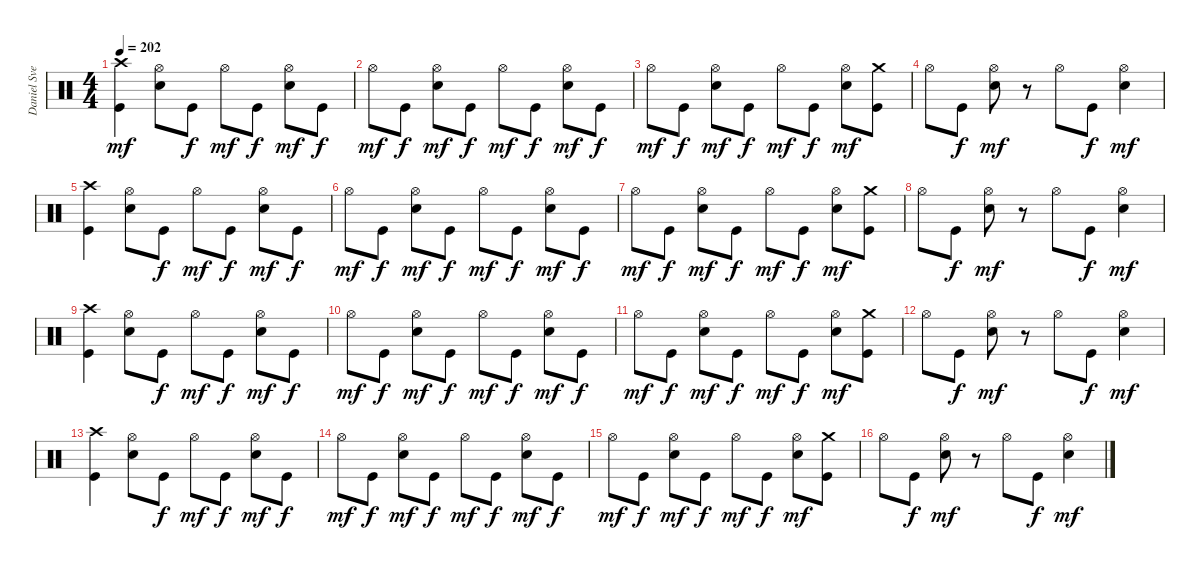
\track ("Daniel Svensson" "Daniel Sve") {instrument percussion}
\staff {score}
\articulation defaults
\ts (4 4)
\tempo 202
\clef neutral
\ks c
("Kick (hit)" "Crash high (hit)").4{dy mf} ("Electric Snare (hit)" "Hi-Hat (open)").8 "Kick (hit)".8{dy f} "Hi-Hat (open)".8{dy mf} "Kick (hit)".8{dy f} ("Electric Snare (hit)" "Hi-Hat (open)").8{dy mf} "Kick (hit)".8{dy f} |
"Hi-Hat (open)".8{dy mf} "Kick (hit)".8{dy f} ("Electric Snare (hit)" "Hi-Hat (open)").8{dy mf} "Kick (hit)".8{dy f} "Hi-Hat (open)".8{dy mf} "Kick (hit)".8{dy f} ("Electric Snare (hit)" "Hi-Hat (open)").8{dy mf} "Kick (hit)".8{dy f} |
"Hi-Hat (open)".8{dy mf} "Kick (hit)".8{dy f} ("Electric Snare (hit)" "Hi-Hat (open)").8{dy mf} "Kick (hit)".8{dy f} "Hi-Hat (open)".8{dy mf} "Kick (hit)".8{dy f} ("Electric Snare (hit)" "Hi-Hat (open)").8{dy mf} ("Kick (hit)" "Crash medium (hit)").8 |
"Hi-Hat (open)".8 "Kick (hit)".8{dy f} ("Electric Snare (hit)" "Hi-Hat (open)").8{dy mf} r.8 "Hi-Hat (open)".8 "Kick (hit)".8{dy f} ("Electric Snare (hit)" "Hi-Hat (open)").4{dy mf} |
("Kick (hit)" "Crash high (hit)").4 ("Electric Snare (hit)" "Hi-Hat (open)").8 "Kick (hit)".8{dy f} "Hi-Hat (open)".8{dy mf} "Kick (hit)".8{dy f} ("Electric Snare (hit)" "Hi-Hat (open)").8{dy mf} "Kick (hit)".8{dy f} |
"Hi-Hat (open)".8{dy mf} "Kick (hit)".8{dy f} ("Electric Snare (hit)" "Hi-Hat (open)").8{dy mf} "Kick (hit)".8{dy f} "Hi-Hat (open)".8{dy mf} "Kick (hit)".8{dy f} ("Electric Snare (hit)" "Hi-Hat (open)").8{dy mf} "Kick (hit)".8{dy f} |
"Hi-Hat (open)".8{dy mf} "Kick (hit)".8{dy f} ("Electric Snare (hit)" "Hi-Hat (open)").8{dy mf} "Kick (hit)".8{dy f} "Hi-Hat (open)".8{dy mf} "Kick (hit)".8{dy f} ("Electric Snare (hit)" "Hi-Hat (open)").8{dy mf} ("Kick (hit)" "Crash medium (hit)").8 |
"Hi-Hat (open)".8 "Kick (hit)".8{dy f} ("Electric Snare (hit)" "Hi-Hat (open)").8{dy mf} r.8 "Hi-Hat (open)".8 "Kick (hit)".8{dy f} ("Electric Snare (hit)" "Hi-Hat (open)").4{dy mf} |
("Kick (hit)" "Crash high (hit)").4 ("Electric Snare (hit)" "Hi-Hat (open)").8 "Kick (hit)".8{dy f} "Hi-Hat (open)".8{dy mf} "Kick (hit)".8{dy f} ("Electric Snare (hit)" "Hi-Hat (open)").8{dy mf} "Kick (hit)".8{dy f} |
"Hi-Hat (open)".8{dy mf} "Kick (hit)".8{dy f} ("Electric Snare (hit)" "Hi-Hat (open)").8{dy mf} "Kick (hit)".8{dy f} "Hi-Hat (open)".8{dy mf} "Kick (hit)".8{dy f} ("Electric Snare (hit)" "Hi-Hat (open)").8{dy mf} "Kick (hit)".8{dy f} |
"Hi-Hat (open)".8{dy mf} "Kick (hit)".8{dy f} ("Electric Snare (hit)" "Hi-Hat (open)").8{dy mf} "Kick (hit)".8{dy f} "Hi-Hat (open)".8{dy mf} "Kick (hit)".8{dy f} ("Electric Snare (hit)" "Hi-Hat (open)").8{dy mf} ("Kick (hit)" "Crash medium (hit)").8 |
"Hi-Hat (open)".8 "Kick (hit)".8{dy f} ("Electric Snare (hit)" "Hi-Hat (open)").8{dy mf} r.8 "Hi-Hat (open)".8 "Kick (hit)".8{dy f} ("Electric Snare (hit)" "Hi-Hat (open)").4{dy mf} |
("Kick (hit)" "Crash high (hit)").4 ("Electric Snare (hit)" "Hi-Hat (open)").8 "Kick (hit)".8{dy f} "Hi-Hat (open)".8{dy mf} "Kick (hit)".8{dy f} ("Electric Snare (hit)" "Hi-Hat (open)").8{dy mf} "Kick (hit)".8{dy f} |
"Hi-Hat (open)".8{dy mf} "Kick (hit)".8{dy f} ("Electric Snare (hit)" "Hi-Hat (open)").8{dy mf} "Kick (hit)".8{dy f} "Hi-Hat (open)".8{dy mf} "Kick (hit)".8{dy f} ("Electric Snare (hit)" "Hi-Hat (open)").8{dy mf} "Kick (hit)".8{dy f} |
"Hi-Hat (open)".8{dy mf} "Kick (hit)".8{dy f} ("Electric Snare (hit)" "Hi-Hat (open)").8{dy mf} "Kick (hit)".8{dy f} "Hi-Hat (open)".8{dy mf} "Kick (hit)".8{dy f} ("Electric Snare (hit)" "Hi-Hat (open)").8{dy mf} ("Kick (hit)" "Crash medium (hit)").8 |
"Hi-Hat (open)".8 "Kick (hit)".8{dy f} ("Electric Snare (hit)" "Hi-Hat (open)").8{dy mf} r.8 "Hi-Hat (open)".8 "Kick (hit)".8{dy f} ("Electric Snare (hit)" "Hi-Hat (open)").4{dy mf}
